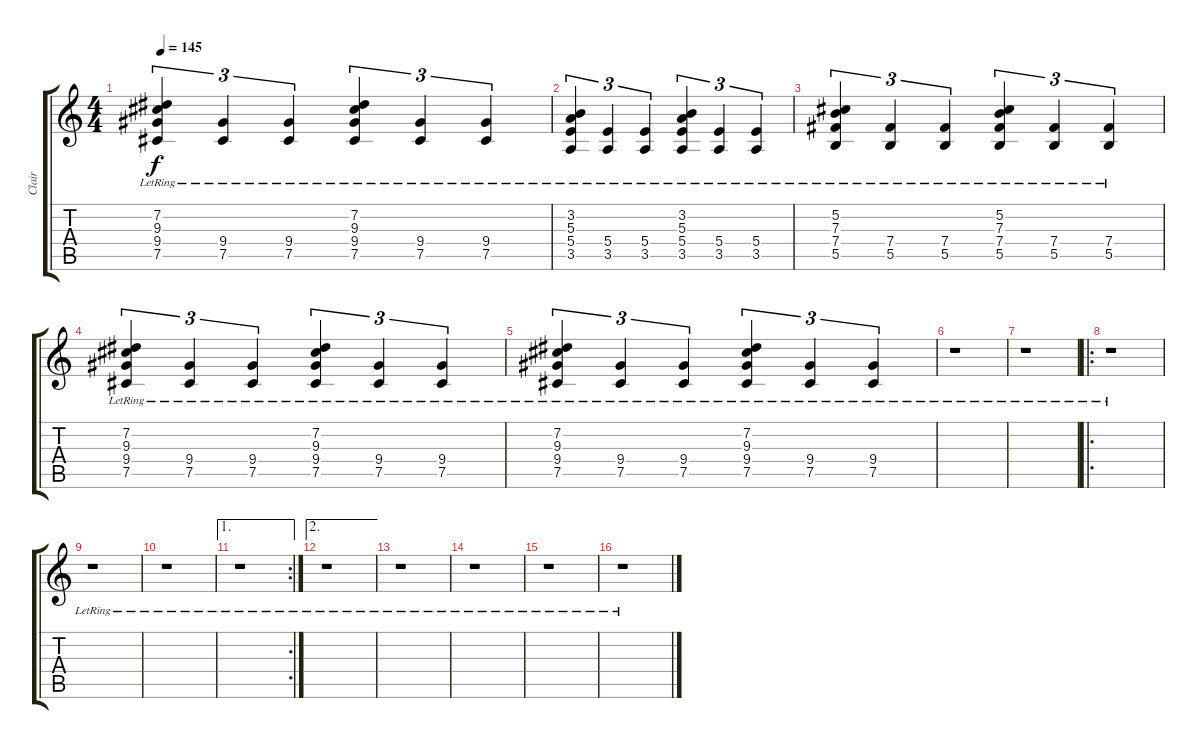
\track ("Clair" "Clair") {instrument electricguitarjazz}
\staff {score tabs}
\tuning (Db4 Ab3 E3 B2 Gb2 Db2) {hide}
\ts (4 4)
\tempo 145
\clef g2
\ks c
(7.2{lr} 9.3{lr} 9.4{lr} 7.5{lr}).4{tu (3 2) dy f} (9.4{lr} 7.5{lr}).4{tu (3 2)} (9.4{lr} 7.5{lr}).4{tu (3 2)} (7.2{lr} 9.3{lr} 9.4{lr} 7.5{lr}).4{tu (3 2)} (9.4{lr} 7.5{lr}).4{tu (3 2)} (9.4{lr} 7.5{lr}).4{tu (3 2)} |
(3.2{lr} 5.3{lr} 5.4{lr} 3.5{lr}).4{tu (3 2)} (5.4{lr} 3.5{lr}).4{tu (3 2)} (5.4{lr} 3.5{lr}).4{tu (3 2)} (3.2{lr} 5.3{lr} 5.4{lr} 3.5{lr}).4{tu (3 2)} (5.4{lr} 3.5{lr}).4{tu (3 2)} (5.4{lr} 3.5{lr}).4{tu (3 2)} |
(5.2{lr} 7.3{lr} 7.4{lr} 5.5{lr}).4{tu (3 2)} (7.4{lr} 5.5{lr}).4{tu (3 2)} (7.4{lr} 5.5{lr}).4{tu (3 2)} (5.2{lr} 7.3{lr} 7.4{lr} 5.5{lr}).4{tu (3 2)} (7.4{lr} 5.5{lr}).4{tu (3 2)} (7.4{lr} 5.5{lr}).4{tu (3 2)} |
(7.2{lr} 9.3{lr} 9.4{lr} 7.5{lr}).4{tu (3 2)} (9.4{lr} 7.5{lr}).4{tu (3 2)} (9.4{lr} 7.5{lr}).4{tu (3 2)} (7.2{lr} 9.3{lr} 9.4{lr} 7.5{lr}).4{tu (3 2)} (9.4{lr} 7.5{lr}).4{tu (3 2)} (9.4{lr} 7.5{lr}).4{tu (3 2)} |
(7.2{lr} 9.3{lr} 9.4{lr} 7.5{lr}).4{tu (3 2)} (9.4{lr} 7.5{lr}).4{tu (3 2)} (9.4{lr} 7.5{lr}).4{tu (3 2)} (7.2{lr} 9.3{lr} 9.4{lr} 7.5{lr}).4{tu (3 2)} (9.4{lr} 7.5{lr}).4{tu (3 2)} (9.4{lr} 7.5{lr}).4{tu (3 2)} |
r.1 |
r.1 |
\ro
r.1 |
r.1 |
r.1 |
\ae 1
\rc 2
r.1 |
\ae 2
r.1 |
r.1 |
r.1 |
r.1 |
r.1
